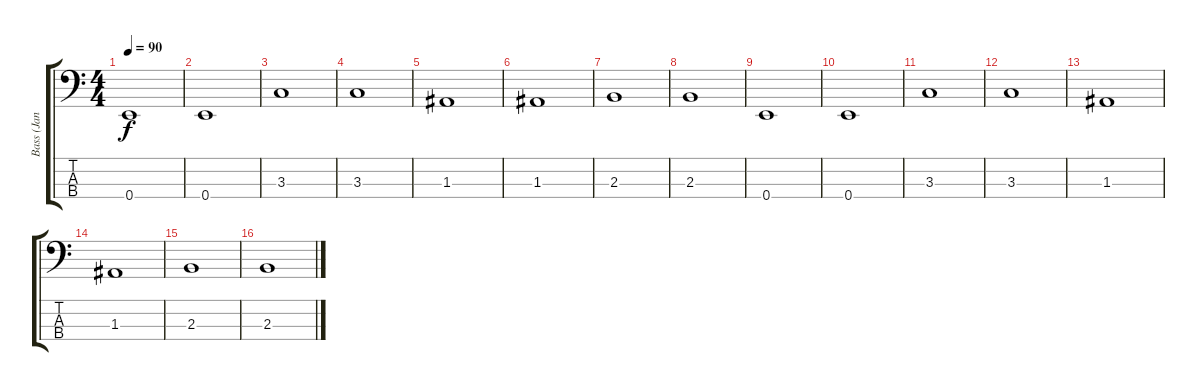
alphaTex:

\track ("Bass (Jan Kazda)" "Bass (Jan ") {instrument electricbassfinger}
\staff {score tabs}
\tuning (G2 D2 A1 E1) {hide}
\ts (4 4)
\tempo 90
\clef f4
\ks c
0.4.1{dy f} |
0.4.1 |
3.3.1 |
3.3.1 |
1.3.1 |
1.3.1 |
2.3.1 |
2.3.1 |
0.4.1 |
0.4.1 |
3.3.1 |
3.3.1 |
1.3.1 |
1.3.1 |
2.3.1 |
2.3.1
